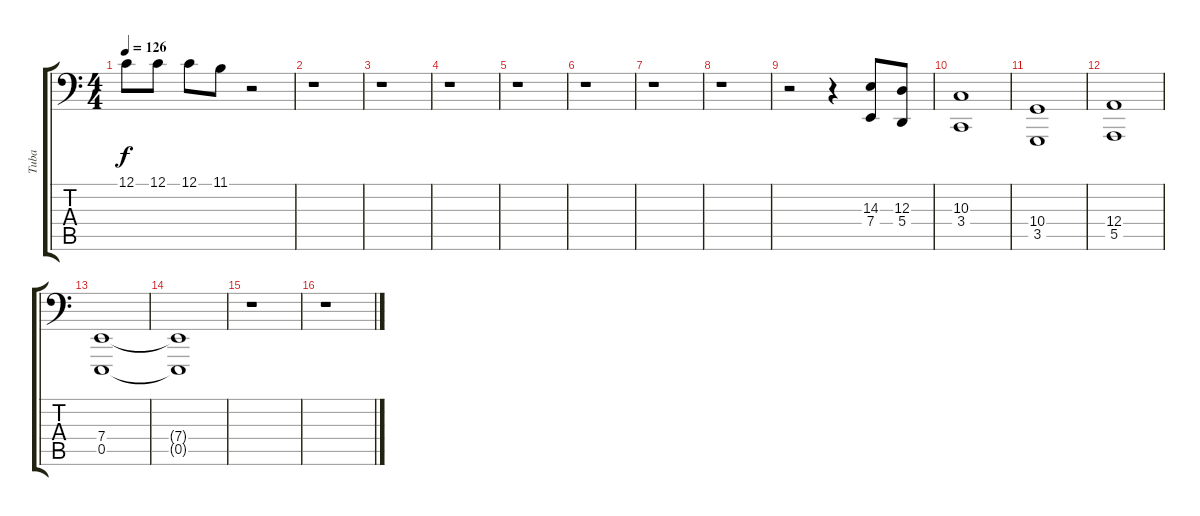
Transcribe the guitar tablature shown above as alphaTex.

\track ("Tuba" "Tuba") {instrument tuba}
\staff {score tabs}
\tuning (C3 G2 D2 A1 E1 B0) {hide}
\ts (4 4)
\tempo 126
\clef f4
\ks c
12.1.8{dy f} 12.1.8 12.1.8 11.1.8 r.2 |
r.1 |
r.1 |
r.1 |
r.1 |
r.1 |
r.1 |
r.1 |
r.2 r.4 (14.3 7.4).8 (12.3 5.4).8 |
(10.3 3.4).1 |
(10.4 3.5).1 |
(12.4 5.5).1 |
(7.4 0.5).1 |
(7.4{t} 0.5{t}).1 |
r.1 |
r.1
